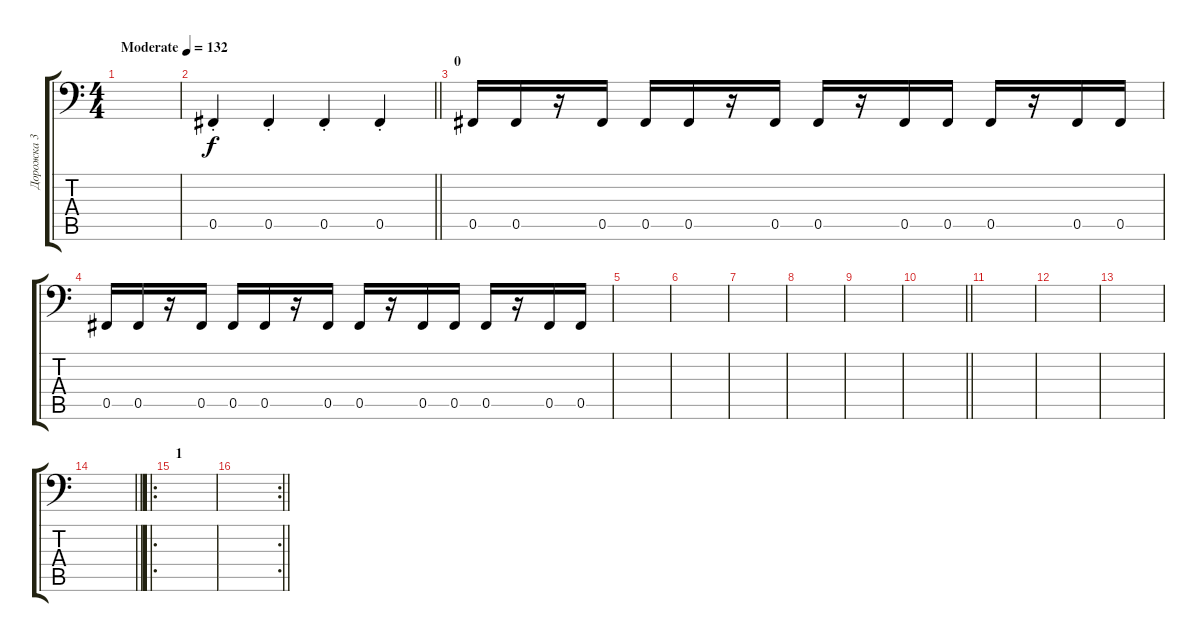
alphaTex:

\track ("Дорожка 3" "Дорожка 3") {instrument electricbassfinger}
\staff {score tabs}
\tuning (Db3 Ab2 E2 B1 Gb1 B0) {hide}
\ts (4 4)
\tempo (132 "Moderate")
\clef f4
\ks c
|
\barLineRight lightlight
0.5{st}.4 0.5{st}.4 0.5{st}.4 0.5{st}.4 |
\section ("" "0")
0.5.16 0.5.16 r.16 0.5.16 0.5.16 0.5.16 r.16 0.5.16 0.5.16 r.16 0.5.16 0.5.16 0.5.16 r.16 0.5.16 0.5.16 |
0.5.16 0.5.16 r.16 0.5.16 0.5.16 0.5.16 r.16 0.5.16 0.5.16 r.16 0.5.16 0.5.16 0.5.16 r.16 0.5.16 0.5.16 |
|
|
|
|
|
\barLineRight lightlight
|
\section ("" " ")
|
|
|
\barLineRight lightlight
|
\ro
\section ("" "1")
|
\rc 2
\barLineRight lightlight
